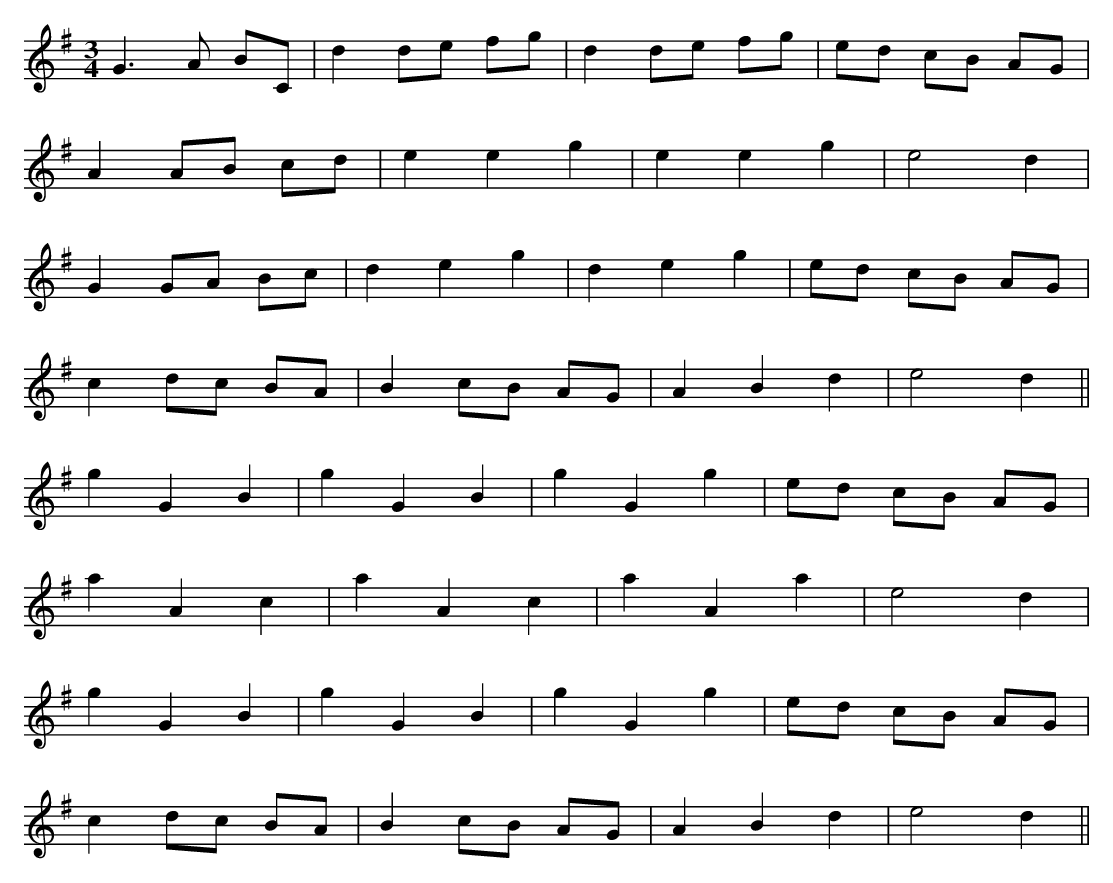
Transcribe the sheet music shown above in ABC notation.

X:1
M:3/4
K:G
G3 A BC|d2 de fg|d2 de fg|ed cB AG|
A2 AB cd|e2 e2 g2|e2 e2 g2|e4 d2|
G2 GA Bc|d2 e2 g2|d2 e2 g2|ed cB AG|
c2 dc BA|B2 cB AG|A2 B2 d2|e4 d2||
g2 G2 B2|g2 G2 B2|g2 G2 g2|ed cB AG|
a2 A2 c2|a2 A2 c2|a2 A2 a2|e4 d2|
g2 G2 B2|g2 G2 B2|g2 G2 g2|ed cB AG|
c2 dc BA|B2 cB AG|A2 B2 d2|e4 d2||
